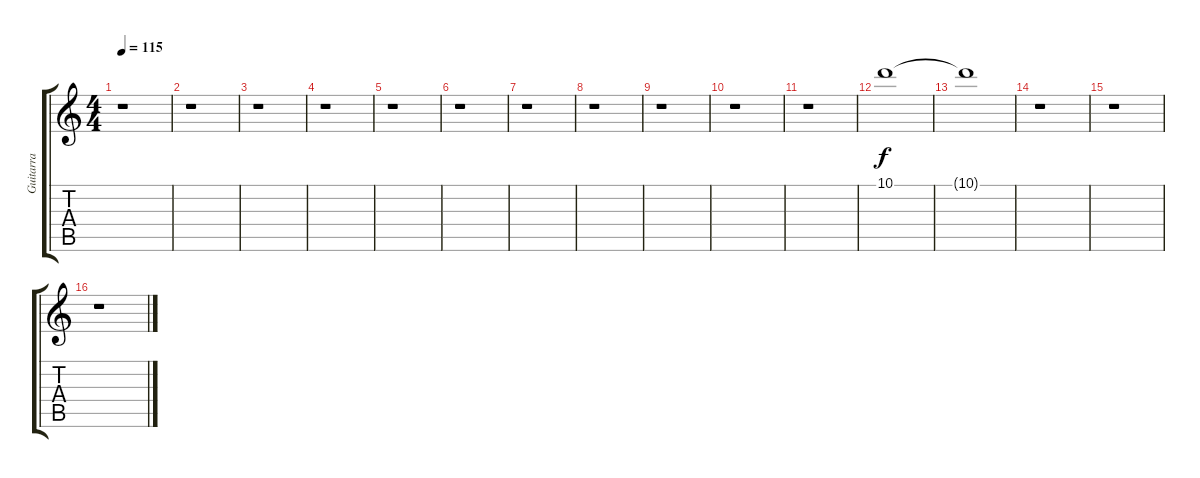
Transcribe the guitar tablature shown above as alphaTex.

\track ("Guitarra" "Guitarra") {instrument overdrivenguitar}
\staff {score tabs}
\tuning (E4 B3 G3 D3 A2 E2) {hide}
\ts (4 4)
\tempo 115
\clef g2
\ks c
r.1{dy f} |
r.1 |
r.1 |
r.1 |
r.1 |
r.1 |
r.1 |
r.1 |
r.1 |
r.1 |
r.1 |
10.1.1 |
10.1{t}.1 |
r.1 |
r.1 |
r.1
